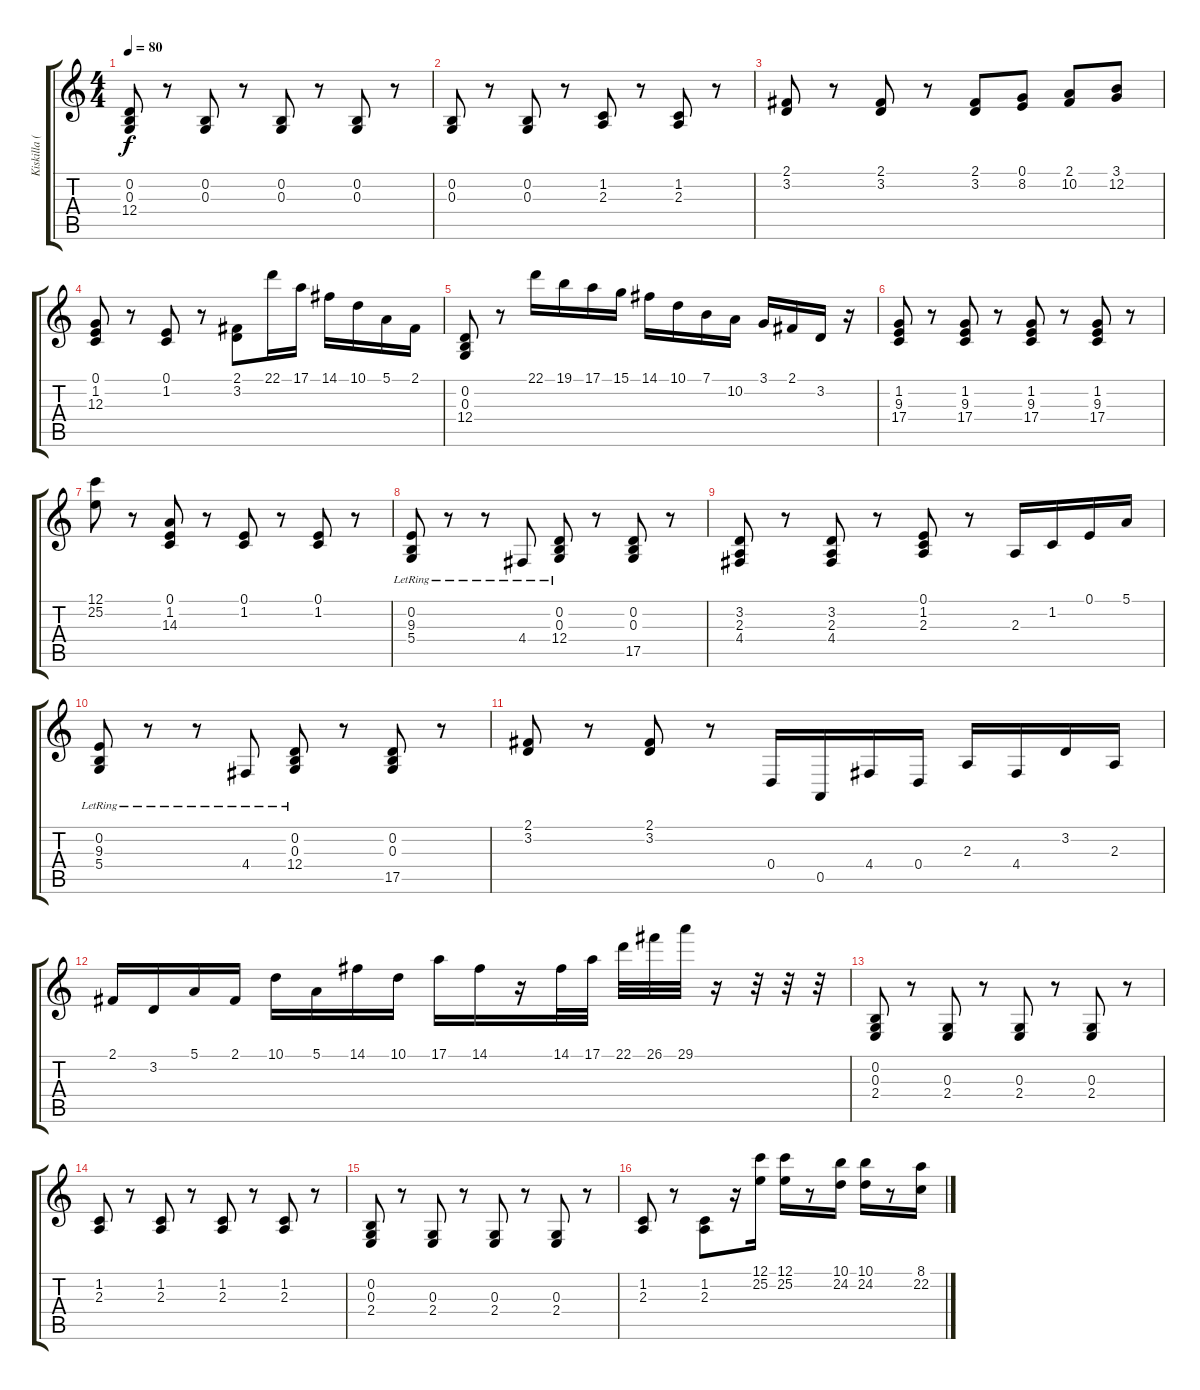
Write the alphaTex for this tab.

\track ("Kiskilla (right hand)" "Kiskilla (") {instrument acousticgrandpiano}
\staff {score tabs}
\tuning (E4 B3 G3 D3 A2 E2) {hide}
\ts (4 4)
\tempo 80
\clef g2
\ks c
(0.2 0.3 12.4).8{dy f} r.8 (0.2 0.3).8 r.8 (0.2 0.3).8 r.8 (0.2 0.3).8 r.8 |
(0.2 0.3).8 r.8 (0.2 0.3).8 r.8 (1.2 2.3).8 r.8 (1.2 2.3).8 r.8 |
(2.1 3.2).8 r.8 (2.1 3.2).8 r.8 (2.1 3.2).8 (0.1 8.2).8 (2.1 10.2).8 (3.1 12.2).8 |
(0.1 1.2 12.3).8 r.8 (0.1 1.2).8 r.8 (2.1 3.2).8 22.1.16 17.1.16 14.1.16 10.1.16 5.1.16 2.1.16 |
(0.2 0.3 12.4).8 r.8 22.1.16 19.1.16 17.1.16 15.1.16 14.1.16 10.1.16 7.1.16 10.2.16 3.1.16 2.1.16 3.2.16 r.16 |
(1.2 9.3 17.4).8 r.8 (1.2 9.3 17.4).8 r.8 (1.2 9.3 17.4).8 r.8 (1.2 9.3 17.4).8 r.8 |
(12.1 25.2).8 r.8 (0.1 1.2 14.3).8 r.8 (0.1 1.2).8 r.8 (0.1 1.2).8 r.8 |
(0.2{lr} 9.3{lr} 5.4{lr}).8 r.8 r.8 4.4{lr}.8 (0.2 0.3{lr} 12.4).8 r.8 (0.2 0.3 17.5).8 r.8 |
(3.2 2.3 4.4).8 r.8 (3.2 2.3 4.4).8 r.8 (0.1 1.2 2.3).8 r.8 2.3.16 1.2.16 0.1.16 5.1.16 |
(0.2{lr} 9.3{lr} 5.4{lr}).8 r.8 r.8 4.4{lr}.8 (0.2 0.3{lr} 12.4).8 r.8 (0.2 0.3 17.5).8 r.8 |
(2.1 3.2).8 r.8 (2.1 3.2).8 r.8 0.4.16 0.5.16 4.4.16 0.4.16 2.3.16 4.4.16 3.2.16 2.3.16 |
2.1.16 3.2.16 5.1.16 2.1.16 10.1.16 5.1.16 14.1.16 10.1.16 17.1.16 14.1.16 r.16 14.1.32 17.1.32 22.1.32 26.1.32 29.1.32 r.16 r.32 r.32 r.32 |
(0.2 0.3 2.4).8 r.8 (0.3 2.4).8 r.8 (0.3 2.4).8 r.8 (0.3 2.4).8 r.8 |
(1.2 2.3).8 r.8 (1.2 2.3).8 r.8 (1.2 2.3).8 r.8 (1.2 2.3).8 r.8 |
(0.2 0.3 2.4).8 r.8 (0.3 2.4).8 r.8 (0.3 2.4).8 r.8 (0.3 2.4).8 r.8 |
(1.2 2.3).8 r.8 (1.2 2.3).8 r.16 (12.1 25.2).16 (12.1 25.2).16 r.8 (10.1 24.2).16 (10.1 24.2).16 r.8 (8.1 22.2).16
